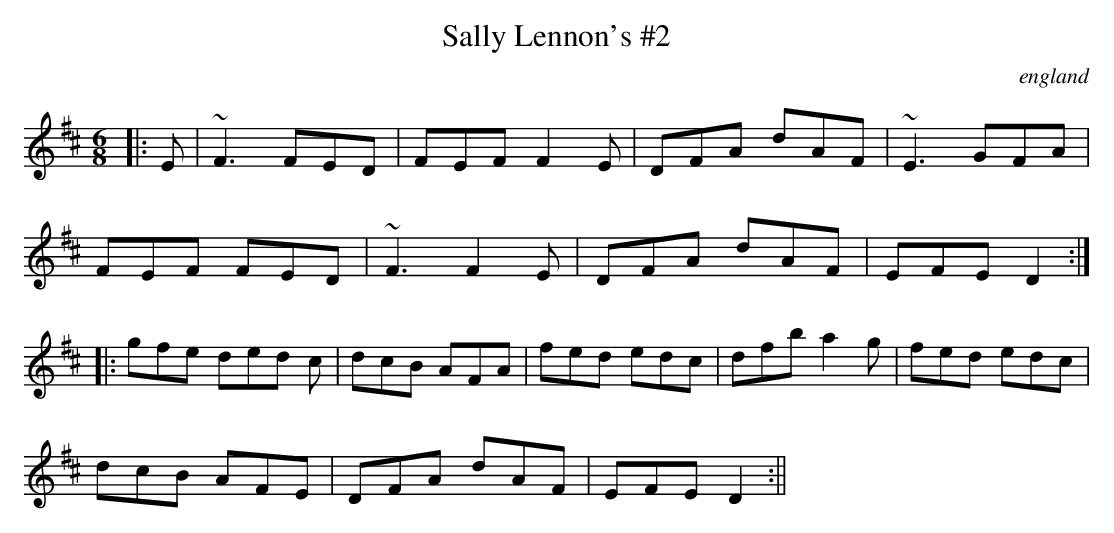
X:1
T:Sally Lennon's #2
O:england
M:6/8
L:1/8
K:D
|:E|~F3 FED|FEF F2E|DFA dAF|~E3 GFA|
FEF FED|~F3 F2E|DFA dAF|EFE D2:|
|:gfe ded c|dcB AFA|fed edc|dfb a2g|fed edc|
dcB AFE|DFA dAF|EFE D2:||
